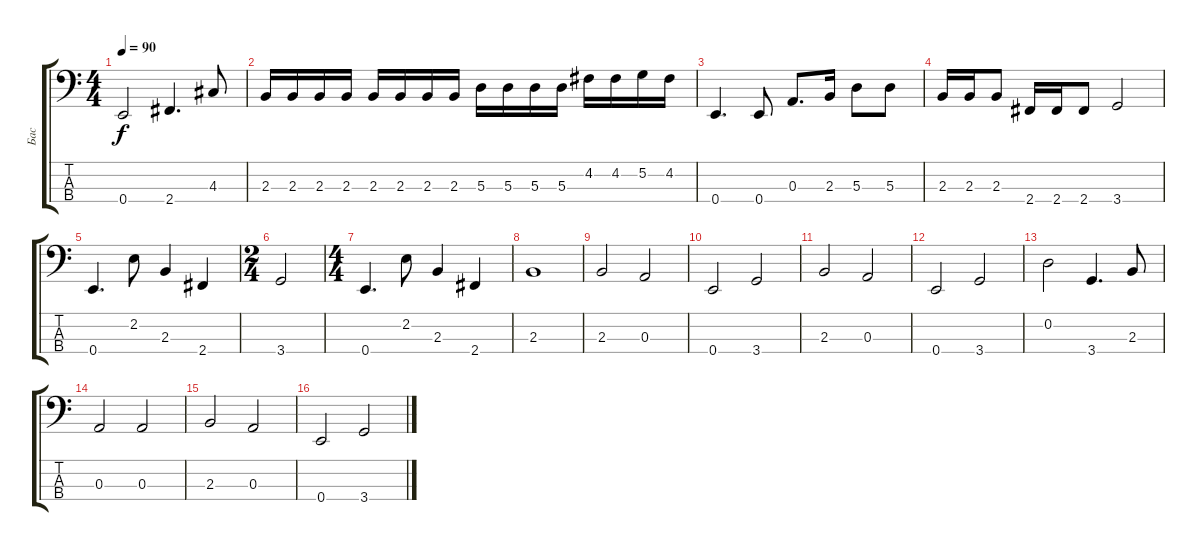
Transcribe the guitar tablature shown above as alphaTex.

\track ("Бас" "Бас") {instrument electricbassfinger}
\staff {score tabs}
\tuning (G2 D2 A1 E1) {hide}
\ts (4 4)
\tempo 90
\clef f4
\ks c
0.4.2{dy f} 2.4.4{d} 4.3.8 |
2.3.16 2.3.16 2.3.16 2.3.16 2.3.16 2.3.16 2.3.16 2.3.16 5.3.16 5.3.16 5.3.16 5.3.16 4.2.16 4.2.16 5.2.16 4.2.16 |
0.4.4{d} 0.4.8 0.3.8{d} 2.3.16 5.3.8 5.3.8 |
2.3.16 2.3.16 2.3.8 2.4.16 2.4.16 2.4.8 3.4.2 |
0.4.4{d} 2.2.8 2.3.4 2.4.4 |
\ts (2 4)
3.4.2 |
\ts (4 4)
0.4.4{d} 2.2.8 2.3.4 2.4.4 |
2.3.1 |
2.3.2 0.3.2 |
0.4.2 3.4.2 |
2.3.2 0.3.2 |
0.4.2 3.4.2 |
0.2.2 3.4.4{d} 2.3.8 |
0.3.2 0.3.2 |
2.3.2 0.3.2 |
0.4.2 3.4.2
